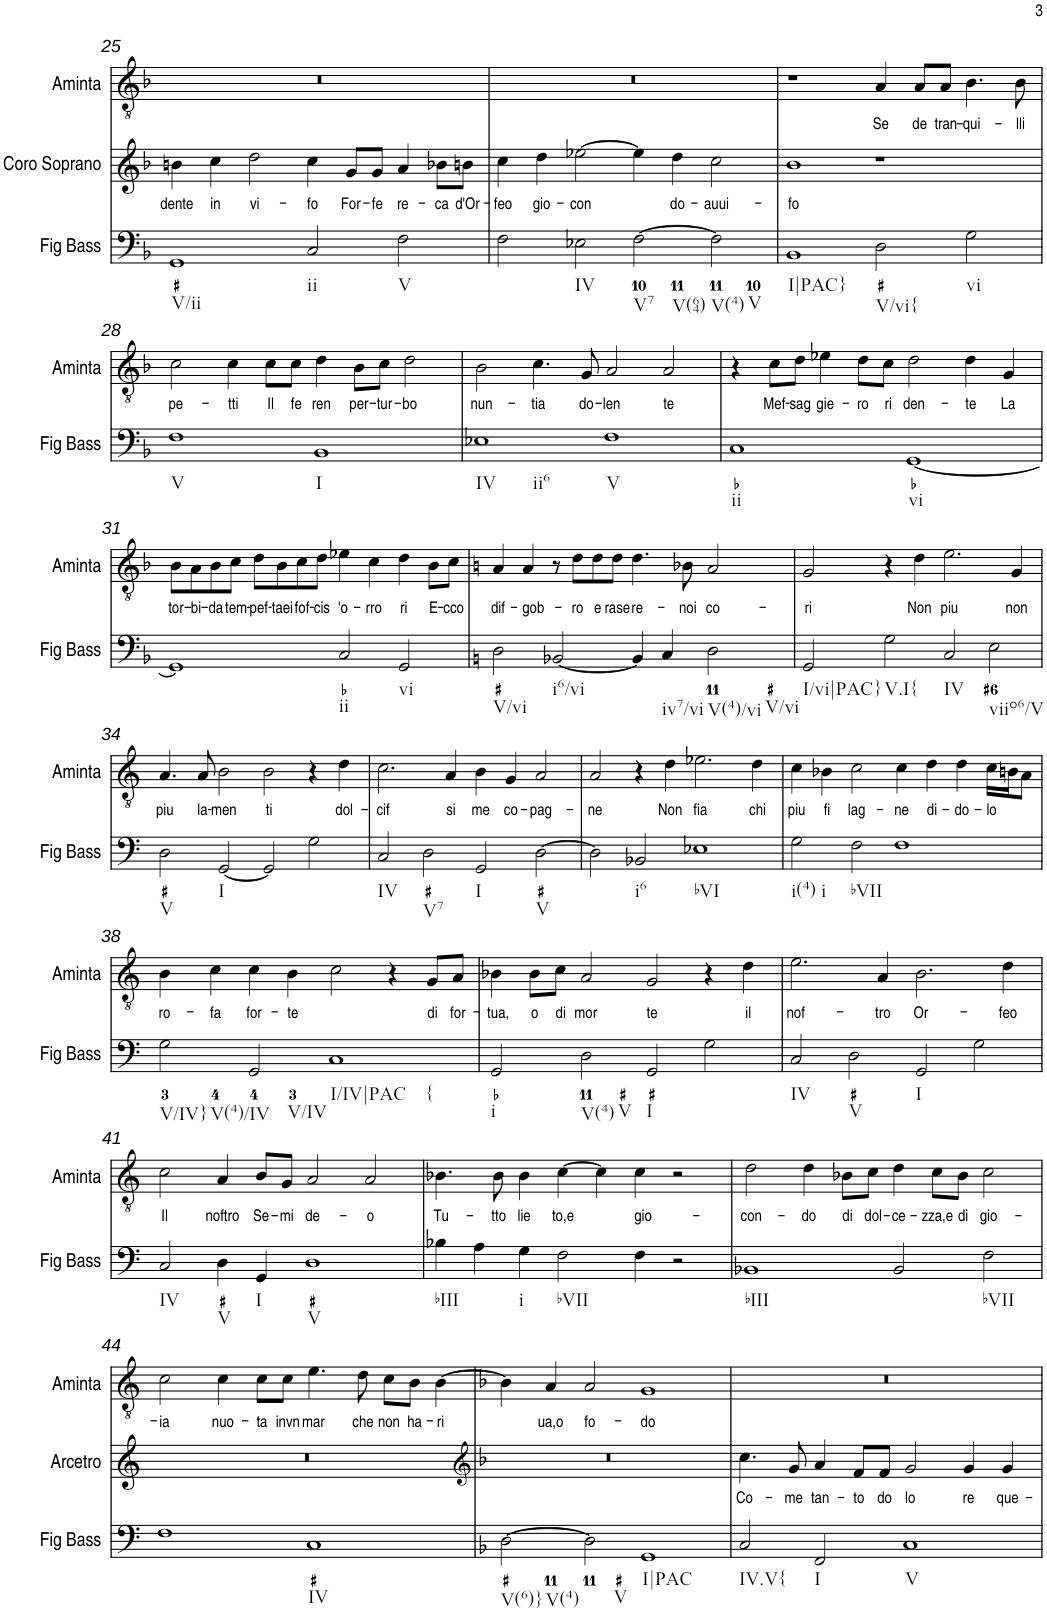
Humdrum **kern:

**kern	**kern	**text	**kern	**text	**kern	**text
*part4	*part3	*part3	*part2	*part2	*part1	*part1
*staff4	*staff3	*staff3	*staff2	*staff2	*staff1	*staff1
*I"Fig Bass	*I"Coro Soprano	*	*I"Arcetro	*	*I"Aminta	*
*I'Fig Bass	*I'Coro Soprano	*	*I'Arcetro	*	*I'Aminta	*
!!LO:PB:g=z
*clefF4	*clefG2	*	*clefG2	*	*clefGv2	*
*k[b-]	*k[b-]	*	*k[b-]	*	*k[b-]	*
*M4/2	*M4/2	*	*M4/2	*	*M4/2	*
=25	=25	=25	=25	=25	=25	=25
!LO:TX:b:t=V/ii	!	!	!	!	!	!
!	!	!LO:LY:b	!	!	!	!
1GG	4bn\	dente	0r	.	0r	.
!	!	!LO:LY:b	!	!	!	!
.	4cc\	in	.	.	.	.
!	!	!LO:LY:b	!	!	!	!
.	2dd\	vi-	.	.	.	.
!LO:TX:b:t=ii	!	!	!	!	!	!
!	!	!LO:LY:b	!	!	!	!
2C/	4cc\	-fo	.	.	.	.
!	!	!LO:LY:b	!	!	!	!
.	8g/L	For-	.	.	.	.
!	!	!LO:LY:b	!	!	!	!
.	8g/J	-fe	.	.	.	.
!LO:TX:b:t=V	!	!	!	!	!	!
!	!	!LO:LY:b	!	!	!	!
2F\	4a/	re-	.	.	.	.
!	!	!LO:LY:b	!	!	!	!
.	8b-X\L	-ca	.	.	.	.
!	!	!LO:LY:b	!	!	!	!
.	8bn\J	d'Or-	.	.	.	.
=26	=26	=26	=26	=26	=26	=26
!	!	!LO:LY:b	!	!	!	!
2F\	4cc\	-feo	0r	.	0r	.
!	!	!LO:LY:b	!	!	!	!
.	4dd\	gio-	.	.	.	.
!LO:TX:b:t=IV	!	!	!	!	!	!
!	!	!LO:LY:b	!	!	!	!
2E-X\	[2ee-X\	-con	.	.	.	.
!LO:TX:b:t=V7	!	!	!	!	!	!
!LO:TX:b:t=V(64)	!	!	!	!	!	!
[2F\	4ee-\]	.	.	.	.	.
!	!	!LO:LY:b	!	!	!	!
.	4dd\	do-	.	.	.	.
!LO:TX:b:t=V(4)	!	!	!	!	!	!
!LO:TX:b:t=V	!	!	!	!	!	!
!	!	!LO:LY:b	!	!	!	!
2F\]	2cc\	-auui-	.	.	.	.
=27	=27	=27	=27	=27	=27	=27
!LO:TX:b:t=I|PAC}	!	!	!	!	!	!
!	!	!LO:LY:b	!	!	!	!
1BB-	1b-	-fo	0r	.	1r	.
!LO:TX:b:t=V/vi{	!	!	!	!	!	!
!	!	!	!	!	!	!LO:LY:b
2D\	1r	.	.	.	4A/	Se
!	!	!	!	!	!	!LO:LY:b
.	.	.	.	.	8A/L	de
!	!	!	!	!	!	!LO:LY:b
.	.	.	.	.	8A/J	tran-
!LO:TX:b:t=vi	!	!	!	!	!	!
!	!	!	!	!	!	!LO:LY:b
2G\	.	.	.	.	4.B-\	-qui-
!	!	!	!	!	!	!LO:LY:b
.	.	.	.	.	8B-\	-lli
!!LO:LB:g=z
=28	=28	=28	=28	=28	=28	=28
!LO:TX:b:t=V	!	!	!	!	!	!
!	!	!	!	!	!	!LO:LY:b
1F	0r	.	0r	.	2c\	pe-
!	!	!	!	!	!	!LO:LY:b
.	.	.	.	.	4c\	-tti
!	!	!	!	!	!	!LO:LY:b
.	.	.	.	.	8c\L	Il
!	!	!	!	!	!	!LO:LY:b
.	.	.	.	.	8c\J	fe
!LO:TX:b:t=I	!	!	!	!	!	!
!	!	!	!	!	!	!LO:LY:b
1BB-	.	.	.	.	4d\	ren
!	!	!	!	!	!	!LO:LY:b
.	.	.	.	.	8B-\L	per-
!	!	!	!	!	!	!LO:LY:b
.	.	.	.	.	8c\J	-tur-
!	!	!	!	!	!	!LO:LY:b
.	.	.	.	.	2d\	-bo
=29	=29	=29	=29	=29	=29	=29
!LO:TX:b:t=IV	!	!	!	!	!	!
!LO:TX:b:t=ii6	!	!	!	!	!	!
!	!	!	!	!	!	!LO:LY:b
1E-X	0r	.	0r	.	2B-\	nun-
!	!	!	!	!	!	!LO:LY:b
.	.	.	.	.	4.c\	-tia
!	!	!	!	!	!	!LO:LY:b
.	.	.	.	.	8G/	do-
!LO:TX:b:t=V	!	!	!	!	!	!
!	!	!	!	!	!	!LO:LY:b
1F	.	.	.	.	2A/	-len
!	!	!	!	!	!	!LO:LY:b
.	.	.	.	.	2A/	te
=30	=30	=30	=30	=30	=30	=30
!LO:TX:b:t=ii	!	!	!	!	!	!
1C	0r	.	0r	.	4r	.
!	!	!	!	!	!	!LO:LY:b
.	.	.	.	.	8c\L	Mef-
!	!	!	!	!	!	!LO:LY:b
.	.	.	.	.	8d\J	-sag
!	!	!	!	!	!	!LO:LY:b
.	.	.	.	.	4e-X\	gie-
!	!	!	!	!	!	!LO:LY:b
.	.	.	.	.	8d\L	-ro
!	!	!	!	!	!	!LO:LY:b
.	.	.	.	.	8c\J	ri
!LO:TX:b:t=vi	!	!	!	!	!	!
!	!	!	!	!	!	!LO:LY:b
[1GG	.	.	.	.	2d\	den-
!	!	!	!	!	!	!LO:LY:b
.	.	.	.	.	4d\	-te
!	!	!	!	!	!	!LO:LY:b
.	.	.	.	.	4G/	La
!!LO:LB:g=z
=31	=31	=31	=31	=31	=31	=31
!	!	!	!	!	!	!LO:LY:b
1GG]	0r	.	0r	.	8B-\L	tor-
!	!	!	!	!	!	!LO:LY:b
.	.	.	.	.	8A\	-bi-
!	!	!	!	!	!	!LO:LY:b
.	.	.	.	.	8B-\	-da
!	!	!	!	!	!	!LO:LY:b
.	.	.	.	.	8c\J	tem-
!	!	!	!	!	!	!LO:LY:b
.	.	.	.	.	8d\L	-pef-
!	!	!	!	!	!	!LO:LY:b
.	.	.	.	.	8B-\	-taei
!	!	!	!	!	!	!LO:LY:b
.	.	.	.	.	8c\	fof-
!	!	!	!	!	!	!LO:LY:b
.	.	.	.	.	8d\J	-cis
!LO:TX:b:t=ii	!	!	!	!	!	!
!	!	!	!	!	!	!LO:LY:b
2C/	.	.	.	.	4e-X\	'o-
!	!	!	!	!	!	!LO:LY:b
.	.	.	.	.	4c\	-rro
!LO:TX:b:t=vi	!	!	!	!	!	!
!	!	!	!	!	!	!LO:LY:b
2GG/	.	.	.	.	4d\	ri
!	!	!	!	!	!	!LO:LY:b
.	.	.	.	.	8B-\L	E-
!	!	!	!	!	!	!LO:LY:b
.	.	.	.	.	8c\J	-cco
=32	=32	=32	=32	=32	=32	=32
*k[]	*k[]	*	*k[]	*	*k[]	*
!LO:TX:b:t=V/vi	!	!	!	!	!	!
!	!	!	!	!	!	!LO:LY:b
2D\	0r	.	0r	.	4A/	dif-
!	!	!	!	!	!	!LO:LY:b
.	.	.	.	.	4A/	-gob-
!LO:TX:b:t=i6/vi	!	!	!	!	!	!
[2BB-X/	.	.	.	.	8r	.
!	!	!	!	!	!	!LO:LY:b
.	.	.	.	.	8d\L	-ro
!	!	!	!	!	!	!LO:LY:b
.	.	.	.	.	8d\	e
!	!	!	!	!	!	!LO:LY:b
.	.	.	.	.	8d\J	rase
!	!	!	!	!	!	!LO:LY:b
4BB-/]	.	.	.	.	4.d\	re-
!LO:TX:b:t=iv7/vi	!	!	!	!	!	!
4C/	.	.	.	.	.	.
!	!	!	!	!	!	!LO:LY:b
.	.	.	.	.	8B-X\	-noi
!LO:TX:b:t=V(4)/vi	!	!	!	!	!	!
!LO:TX:b:t=V/vi	!	!	!	!	!	!
!	!	!	!	!	!	!LO:LY:b
2D\	.	.	.	.	2A/	co-
=33	=33	=33	=33	=33	=33	=33
*k[]	*k[]	*	*k[]	*	*k[]	*
!LO:TX:b:t=I/vi|PAC}	!	!	!	!	!	!
!	!	!	!	!	!	!LO:LY:b
2GG/	0r	.	0r	.	2G/	-ri
!LO:TX:b:t=V.I{	!	!	!	!	!	!
2G\	.	.	.	.	4r	.
!	!	!	!	!	!	!LO:LY:b
.	.	.	.	.	4d\	Non
!LO:TX:b:t=IV	!	!	!	!	!	!
!	!	!	!	!	!	!LO:LY:b
2C/	.	.	.	.	2.e\	piu
!LO:TX:b:t=viio6/V	!	!	!	!	!	!
2E\	.	.	.	.	.	.
!	!	!	!	!	!	!LO:LY:b
.	.	.	.	.	4G/	non
!!LO:LB:g=z
=34	=34	=34	=34	=34	=34	=34
!LO:TX:b:t=V	!	!	!	!	!	!
!	!	!	!	!	!	!LO:LY:b
2D\	0r	.	0r	.	4.A/	piu
!	!	!	!	!	!	!LO:LY:b
.	.	.	.	.	8A/	la-
!LO:TX:b:t=I	!	!	!	!	!	!
!	!	!	!	!	!	!LO:LY:b
[2GG/	.	.	.	.	2B\	-men
!	!	!	!	!	!	!LO:LY:b
2GG/]	.	.	.	.	2B\	ti
2G\	.	.	.	.	4r	.
!	!	!	!	!	!	!LO:LY:b
.	.	.	.	.	4d\	dol-
=35	=35	=35	=35	=35	=35	=35
!LO:TX:b:t=IV	!	!	!	!	!	!
!	!	!	!	!	!	!LO:LY:b
2C/	0r	.	0r	.	2.c\	-cif
!LO:TX:b:t=V7	!	!	!	!	!	!
2D\	.	.	.	.	.	.
!	!	!	!	!	!	!LO:LY:b
.	.	.	.	.	4A/	si
!LO:TX:b:t=I	!	!	!	!	!	!
!	!	!	!	!	!	!LO:LY:b
2GG/	.	.	.	.	4B\	me
!	!	!	!	!	!	!LO:LY:b
.	.	.	.	.	4G/	co-
!LO:TX:b:t=V	!	!	!	!	!	!
!	!	!	!	!	!	!LO:LY:b
[2D\	.	.	.	.	2A/	-pag-
=36	=36	=36	=36	=36	=36	=36
!	!	!	!	!	!	!LO:LY:b
2D\]	0r	.	0r	.	2A/	-ne
!LO:TX:b:t=i6	!	!	!	!	!	!
2BB-X/	.	.	.	.	4r	.
!	!	!	!	!	!	!LO:LY:b
.	.	.	.	.	4d\	Non
!LO:TX:b:t=bVI	!	!	!	!	!	!
!	!	!	!	!	!	!LO:LY:b
1E-X	.	.	.	.	2.e-X\	fia
!	!	!	!	!	!	!LO:LY:b
.	.	.	.	.	4d\	chi
=37	=37	=37	=37	=37	=37	=37
!LO:TX:b:t=i(4)	!	!	!	!	!	!
!LO:TX:b:t=i	!	!	!	!	!	!
!	!	!	!	!	!	!LO:LY:b
2G\	0r	.	0r	.	4c\	piu
!	!	!	!	!	!	!LO:LY:b
.	.	.	.	.	4B-X\	fi
!LO:TX:b:t=bVII	!	!	!	!	!	!
!	!	!	!	!	!	!LO:LY:b
2F\	.	.	.	.	2c\	lag-
!	!	!	!	!	!	!LO:LY:b
1F	.	.	.	.	4c\	-ne
!	!	!	!	!	!	!LO:LY:b
.	.	.	.	.	4d\	di-
!	!	!	!	!	!	!LO:LY:b
.	.	.	.	.	4d\	-do-
!	!	!	!	!	!	!LO:LY:b
.	.	.	.	.	16c\LL	-lo
.	.	.	.	.	16Bn\J	.
.	.	.	.	.	8A\J	.
!!LO:LB:g=z
=38	=38	=38	=38	=38	=38	=38
!LO:TX:b:t=V/IV}	!	!	!	!	!	!
!LO:TX:b:t=V(4)/IV	!	!	!	!	!	!
!	!	!	!	!	!	!LO:LY:b
2G\	0r	.	0r	.	4B\	ro-
!	!	!	!	!	!	!LO:LY:b
.	.	.	.	.	4c\	-fa
!LO:TX:b:t=V/IV	!	!	!	!	!	!
!	!	!	!	!	!	!LO:LY:b
2GG/	.	.	.	.	4c\	for-
!	!	!	!	!	!	!LO:LY:b
.	.	.	.	.	4B\	-te
!LO:TX:b:t=I/IV|PAC	!	!	!	!	!	!
!LO:TX:b:t={	!	!	!	!	!	!
1C	.	.	.	.	2c\	.
.	.	.	.	.	4r	.
!	!	!	!	!	!	!LO:LY:b
.	.	.	.	.	8G/L	di
!	!	!	!	!	!	!LO:LY:b
.	.	.	.	.	8A/J	for-
=39	=39	=39	=39	=39	=39	=39
!LO:TX:b:t=i	!	!	!	!	!	!
!	!	!	!	!	!	!LO:LY:b
2GG/	0r	.	0r	.	4B-X\	-tua,
!	!	!	!	!	!	!LO:LY:b
.	.	.	.	.	8B-\L	o
!	!	!	!	!	!	!LO:LY:b
.	.	.	.	.	8c\J	di
!LO:TX:b:t=V(4)	!	!	!	!	!	!
!LO:TX:b:t=V	!	!	!	!	!	!
!	!	!	!	!	!	!LO:LY:b
2D\	.	.	.	.	2A/	mor
!LO:TX:b:t=I	!	!	!	!	!	!
!	!	!	!	!	!	!LO:LY:b
2GG/	.	.	.	.	2G/	te
2G\	.	.	.	.	4r	.
!	!	!	!	!	!	!LO:LY:b
.	.	.	.	.	4d\	il
=40	=40	=40	=40	=40	=40	=40
!LO:TX:b:t=IV	!	!	!	!	!	!
!	!	!	!	!	!	!LO:LY:b
2C/	0r	.	0r	.	2.e\	nof-
!LO:TX:b:t=V	!	!	!	!	!	!
2D\	.	.	.	.	.	.
!	!	!	!	!	!	!LO:LY:b
.	.	.	.	.	4A/	-tro
!LO:TX:b:t=I	!	!	!	!	!	!
!	!	!	!	!	!	!LO:LY:b
2GG/	.	.	.	.	2.B\	Or-
2G\	.	.	.	.	.	.
!	!	!	!	!	!	!LO:LY:b
.	.	.	.	.	4d\	-feo
!!LO:LB:g=z
=41	=41	=41	=41	=41	=41	=41
!LO:TX:b:t=IV	!	!	!	!	!	!
!	!	!	!	!	!	!LO:LY:b
2C/	0r	.	0r	.	2c\	Il
!LO:TX:b:t=V	!	!	!	!	!	!
!	!	!	!	!	!	!LO:LY:b
4D\	.	.	.	.	4A/	noftro
!LO:TX:b:t=I	!	!	!	!	!	!
!	!	!	!	!	!	!LO:LY:b
4GG/	.	.	.	.	8B/L	Se-
!	!	!	!	!	!	!LO:LY:b
.	.	.	.	.	8G/J	-mi
!LO:TX:b:t=V	!	!	!	!	!	!
!	!	!	!	!	!	!LO:LY:b
1D	.	.	.	.	2A/	de-
!	!	!	!	!	!	!LO:LY:b
.	.	.	.	.	2A/	-o
=42	=42	=42	=42	=42	=42	=42
!LO:TX:b:t=bIII	!	!	!	!	!	!
!	!	!	!	!	!	!LO:LY:b
4B-X\	0r	.	0r	.	4.B-X\	Tu-
4A\	.	.	.	.	.	.
!	!	!	!	!	!	!LO:LY:b
.	.	.	.	.	8B-\	-tto
!LO:TX:b:t=i	!	!	!	!	!	!
!	!	!	!	!	!	!LO:LY:b
4G\	.	.	.	.	4B-\	lie
!LO:TX:b:t=bVII	!	!	!	!	!	!
!	!	!	!	!	!	!LO:LY:b
2F\	.	.	.	.	[4c\	to,e
.	.	.	.	.	4c\]	.
!	!	!	!	!	!	!LO:LY:b
4F\	.	.	.	.	4c\	gio-
2r	.	.	.	.	2r	.
=43	=43	=43	=43	=43	=43	=43
!LO:TX:b:t=bIII	!	!	!	!	!	!
!	!	!	!	!	!	!LO:LY:b
1BB-X	0r	.	0r	.	2d\	-con-
!	!	!	!	!	!	!LO:LY:b
.	.	.	.	.	4d\	-do
!	!	!	!	!	!	!LO:LY:b
.	.	.	.	.	8B-X\L	di
!	!	!	!	!	!	!LO:LY:b
.	.	.	.	.	8c\J	dol-
!	!	!	!	!	!	!LO:LY:b
2BB-/	.	.	.	.	4d\	-ce-
!	!	!	!	!	!	!LO:LY:b
.	.	.	.	.	8c\L	-zza,e
!	!	!	!	!	!	!LO:LY:b
.	.	.	.	.	8B-\J	di
!LO:TX:b:t=bVII	!	!	!	!	!	!
!	!	!	!	!	!	!LO:LY:b
2F\	.	.	.	.	2c\	gio-
!!LO:LB:g=z
=44	=44	=44	=44	=44	=44	=44
!	!	!	!	!	!	!LO:LY:b
1F	0r	.	0r	.	2c\	-ia
!	!	!	!	!	!	!LO:LY:b
.	.	.	.	.	4c\	nuo-
!	!	!	!	!	!	!LO:LY:b
.	.	.	.	.	8c\L	-ta
!	!	!	!	!	!	!LO:LY:b
.	.	.	.	.	8c\J	invn
!LO:TX:b:t=IV	!	!	!	!	!	!
!	!	!	!	!	!	!LO:LY:b
1C	.	.	.	.	4.e\	mar
!	!	!	!	!	!	!LO:LY:b
.	.	.	.	.	8d\	che
!	!	!	!	!	!	!LO:LY:b
.	.	.	.	.	8c\L	non
!	!	!	!	!	!	!LO:LY:b
.	.	.	.	.	8B\J	ha-
!	!	!	!	!	!	!LO:LY:b
.	.	.	.	.	[4B\	-ri
=45	=45	=45	=45	=45	=45	=45
*	*	*	*clefG2	*	*	*
*k[b-]	*k[b-]	*	*k[b-]	*	*k[b-]	*
!LO:TX:b:t=V(6)}	!	!	!	!	!	!
!LO:TX:b:t=V(4)	!	!	!	!	!	!
[2D\	0r	.	0r	.	4B\]	.
!	!	!	!	!	!	!LO:LY:b
.	.	.	.	.	4A/	ua,o
!LO:TX:b:t=V	!	!	!	!	!	!
!	!	!	!	!	!	!LO:LY:b
2D\]	.	.	.	.	2A/	fo-
!LO:TX:b:t=I|PAC	!	!	!	!	!	!
!	!	!	!	!	!	!LO:LY:b
1GG	.	.	.	.	1G	-do
=46	=46	=46	=46	=46	=46	=46
!LO:TX:b:t=IV.V{	!	!	!	!	!	!
!	!	!	!	!LO:LY:b	!	!
2C/	0r	.	4.cc\	Co-	0r	.
!	!	!	!	!LO:LY:b	!	!
.	.	.	8g/	-me	.	.
!LO:TX:b:t=I	!	!	!	!	!	!
!	!	!	!	!LO:LY:b	!	!
2FF/	.	.	4a/	tan-	.	.
!	!	!	!	!LO:LY:b	!	!
.	.	.	8f/L	-to	.	.
!	!	!	!	!LO:LY:b	!	!
.	.	.	8f/J	do	.	.
!LO:TX:b:t=V	!	!	!	!	!	!
!	!	!	!	!LO:LY:b	!	!
1C	.	.	2g/	lo	.	.
!	!	!	!	!LO:LY:b	!	!
.	.	.	4g/	re	.	.
!	!	!	!	!LO:LY:b	!	!
.	.	.	4g/	que-	.	.
=	=	=	=	=	=	=
*-	*-	*-	*-	*-	*-	*-
